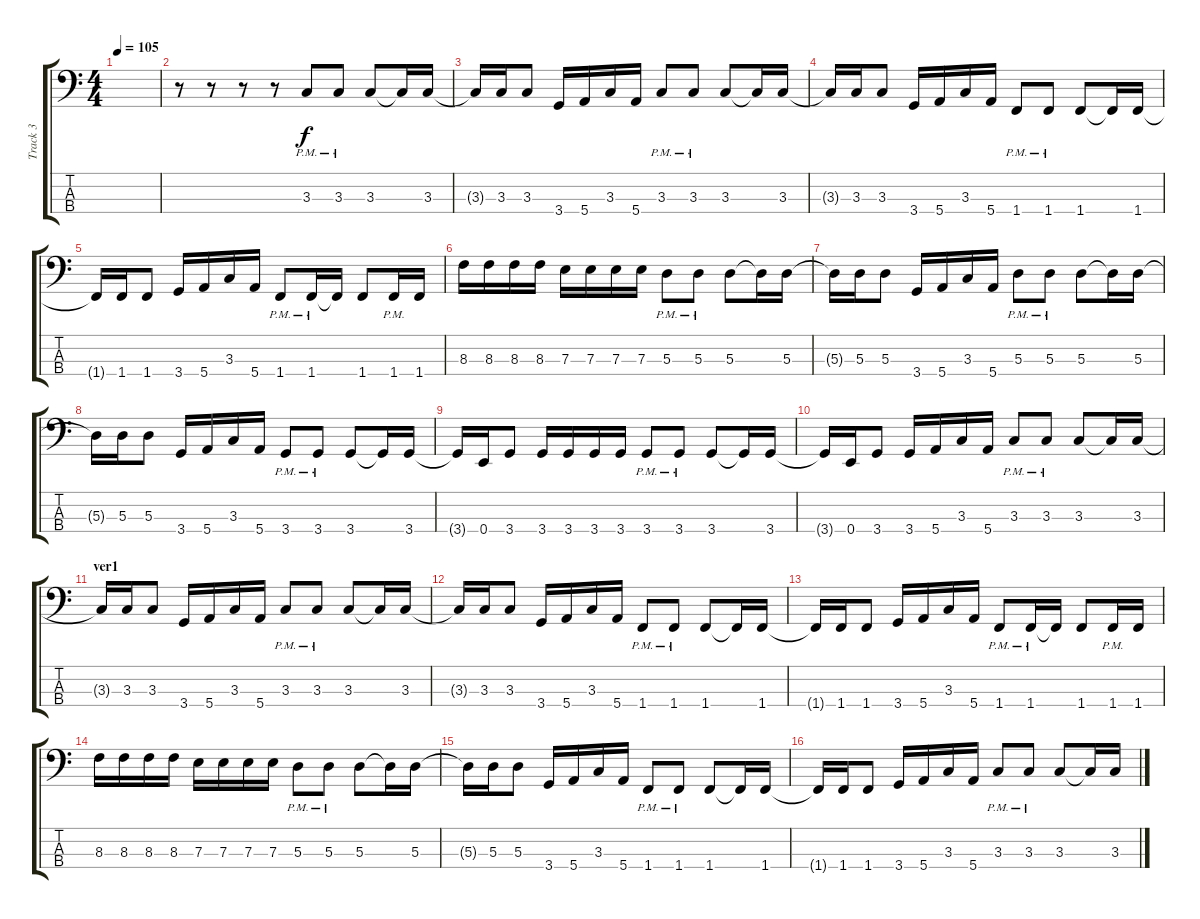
\track ("Track 3" "Track 3") {instrument electricbasspick}
\staff {score tabs}
\tuning (G2 D2 A1 E1) {hide}
\ts (4 4)
\tempo 105
\clef f4
\ks c
|
r.8 r.8 r.8 r.8 3.3{pm}.8 3.3{pm}.8 3.3.8 3.3{t}.16 3.3.16 |
3.3{t}.16 3.3.16 3.3.8 3.4.16 5.4.16 3.3.16 5.4.16 3.3{pm}.8 3.3{pm}.8 3.3.8 3.3{t}.16 3.3.16 |
3.3{t}.16 3.3.16 3.3.8 3.4.16 5.4.16 3.3.16 5.4.16 1.4{pm}.8 1.4{pm}.8 1.4.8 1.4{t}.16 1.4.16 |
1.4{t}.16 1.4.16 1.4.8 3.4.16 5.4.16 3.3.16 5.4.16 1.4{pm}.8 1.4{pm}.16 1.4{t}.16 1.4.8 1.4{pm}.16 1.4.16 |
8.3.16 8.3.16 8.3.16 8.3.16 7.3.16 7.3.16 7.3.16 7.3.16 5.3{pm}.8 5.3{pm}.8 5.3.8 5.3{t}.16 5.3.16 |
5.3{t}.16 5.3.16 5.3.8 3.4.16 5.4.16 3.3.16 5.4.16 5.3{pm}.8 5.3{pm}.8 5.3.8 5.3{t}.16 5.3.16 |
5.3{t}.16 5.3.16 5.3.8 3.4.16 5.4.16 3.3.16 5.4.16 3.4{pm}.8 3.4{pm}.8 3.4.8 3.4{t}.16 3.4.16 |
3.4{t}.16 0.4.16 3.4.8 3.4.16 3.4.16 3.4.16 3.4.16 3.4{pm}.8 3.4{pm}.8 3.4.8 3.4{t}.16 3.4.16 |
3.4{t}.16 0.4.16 3.4.8 3.4.16 5.4.16 3.3.16 5.4.16 3.3{pm}.8 3.3{pm}.8 3.3.8 3.3{t}.16 3.3.16 |
\section ("" "ver1")
3.3{t}.16 3.3.16 3.3.8 3.4.16 5.4.16 3.3.16 5.4.16 3.3{pm}.8 3.3{pm}.8 3.3.8 3.3{t}.16 3.3.16 |
3.3{t}.16 3.3.16 3.3.8 3.4.16 5.4.16 3.3.16 5.4.16 1.4{pm}.8 1.4{pm}.8 1.4.8 1.4{t}.16 1.4.16 |
1.4{t}.16 1.4.16 1.4.8 3.4.16 5.4.16 3.3.16 5.4.16 1.4{pm}.8 1.4{pm}.16 1.4{t}.16 1.4.8 1.4{pm}.16 1.4.16 |
8.3.16 8.3.16 8.3.16 8.3.16 7.3.16 7.3.16 7.3.16 7.3.16 5.3{pm}.8 5.3{pm}.8 5.3.8 5.3{t}.16 5.3.16 |
5.3{t}.16 5.3.16 5.3.8 3.4.16 5.4.16 3.3.16 5.4.16 1.4{pm}.8 1.4{pm}.8 1.4.8 1.4{t}.16 1.4.16 |
1.4{t}.16 1.4.16 1.4.8 3.4.16 5.4.16 3.3.16 5.4.16 3.3{pm}.8 3.3{pm}.8 3.3.8 3.3{t}.16 3.3.16
